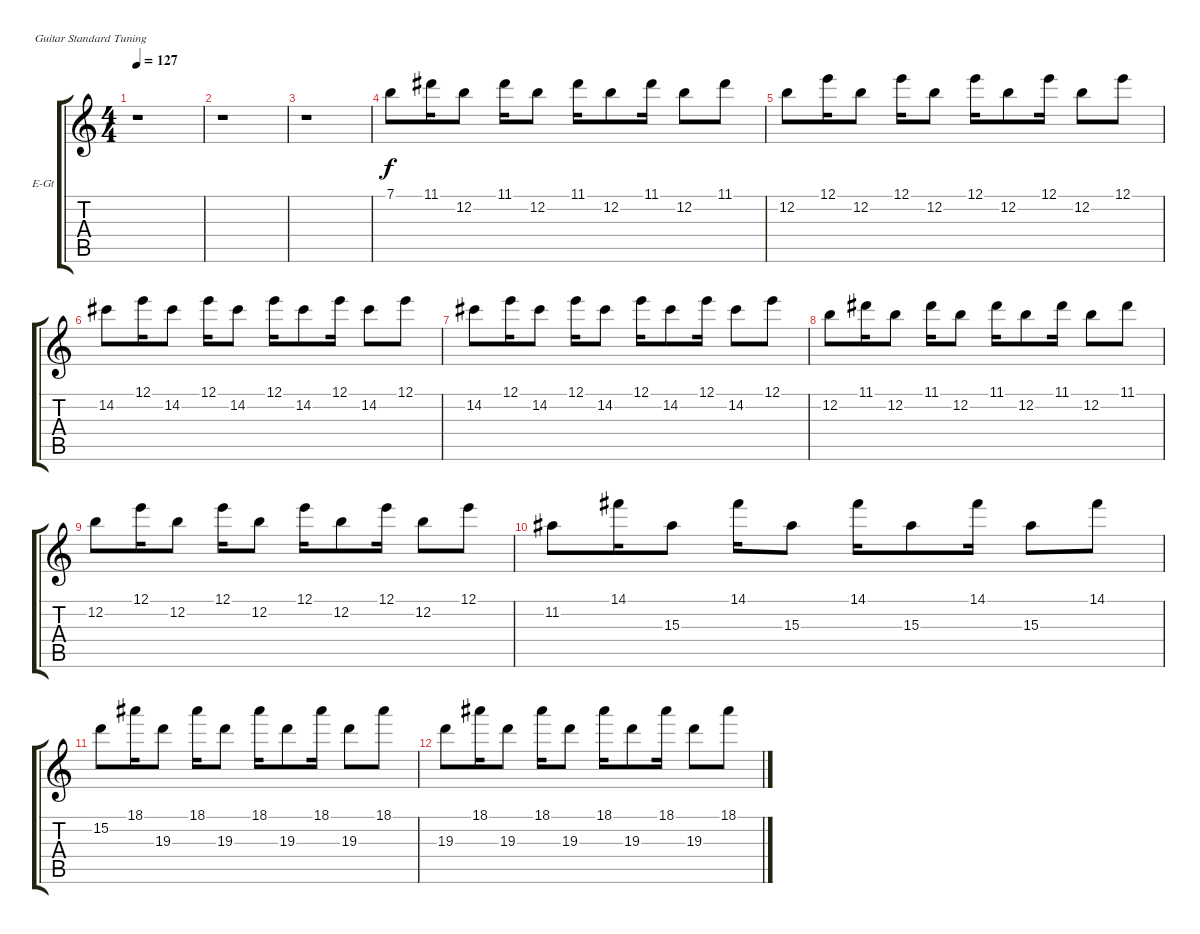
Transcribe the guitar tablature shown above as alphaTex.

\bracketExtendMode groupsimilarinstruments
\firstSystemTrackNameOrientation horizontal
\otherSystemsTrackNameOrientation horizontal
\track ("Lead Guitar 2" "E-Gt") {instrument overdrivenguitar}
\staff {score tabs}
\tuning (E4 B3 G3 D3 A2 E2)
\ts (4 4)
\tempo 127
\clef g2
\scale
0.333333
\ks c
r.1{dy f} |
\scale
0.333333 r.1 |
\scale
0.333333 r.1 |
\scale
0.333333 7.1.8 11.1.16 12.2.8 11.1.16 12.2.8 11.1.16 12.2.8 11.1.16 12.2.8 11.1.8 |
\scale
0.333333 12.2.8 12.1.16 12.2.8 12.1.16 12.2.8 12.1.16 12.2.8 12.1.16 12.2.8 12.1.8 |
\scale
0.333333 14.2.8 12.1.16 14.2.8 12.1.16 14.2.8 12.1.16 14.2.8 12.1.16 14.2.8 12.1.8 |
\scale
0.333333 14.2.8 12.1.16 14.2.8 12.1.16 14.2.8 12.1.16 14.2.8 12.1.16 14.2.8 12.1.8 |
\scale
0.333333 12.2.8 11.1.16 12.2.8 11.1.16 12.2.8 11.1.16 12.2.8 11.1.16 12.2.8 11.1.8 |
\scale
0.333333 12.2.8 12.1.16 12.2.8 12.1.16 12.2.8 12.1.16 12.2.8 12.1.16 12.2.8 12.1.8 |
\scale
0.333333 11.2.8 14.1.16 15.3.8 14.1.16 15.3.8 14.1.16 15.3.8 14.1.16 15.3.8 14.1.8 |
\scale
0.333333 15.2.8 18.1.16 19.3.8 18.1.16 19.3.8 18.1.16 19.3.8 18.1.16 19.3.8 18.1.8 |
\scale
0.333333 19.3.8 18.1.16 19.3.8 18.1.16 19.3.8 18.1.16 19.3.8 18.1.16 19.3.8 18.1.8 |
\scale
0.333333 |
\scale
0.333333 |
\scale
0.333333 |
\scale
0.333333
